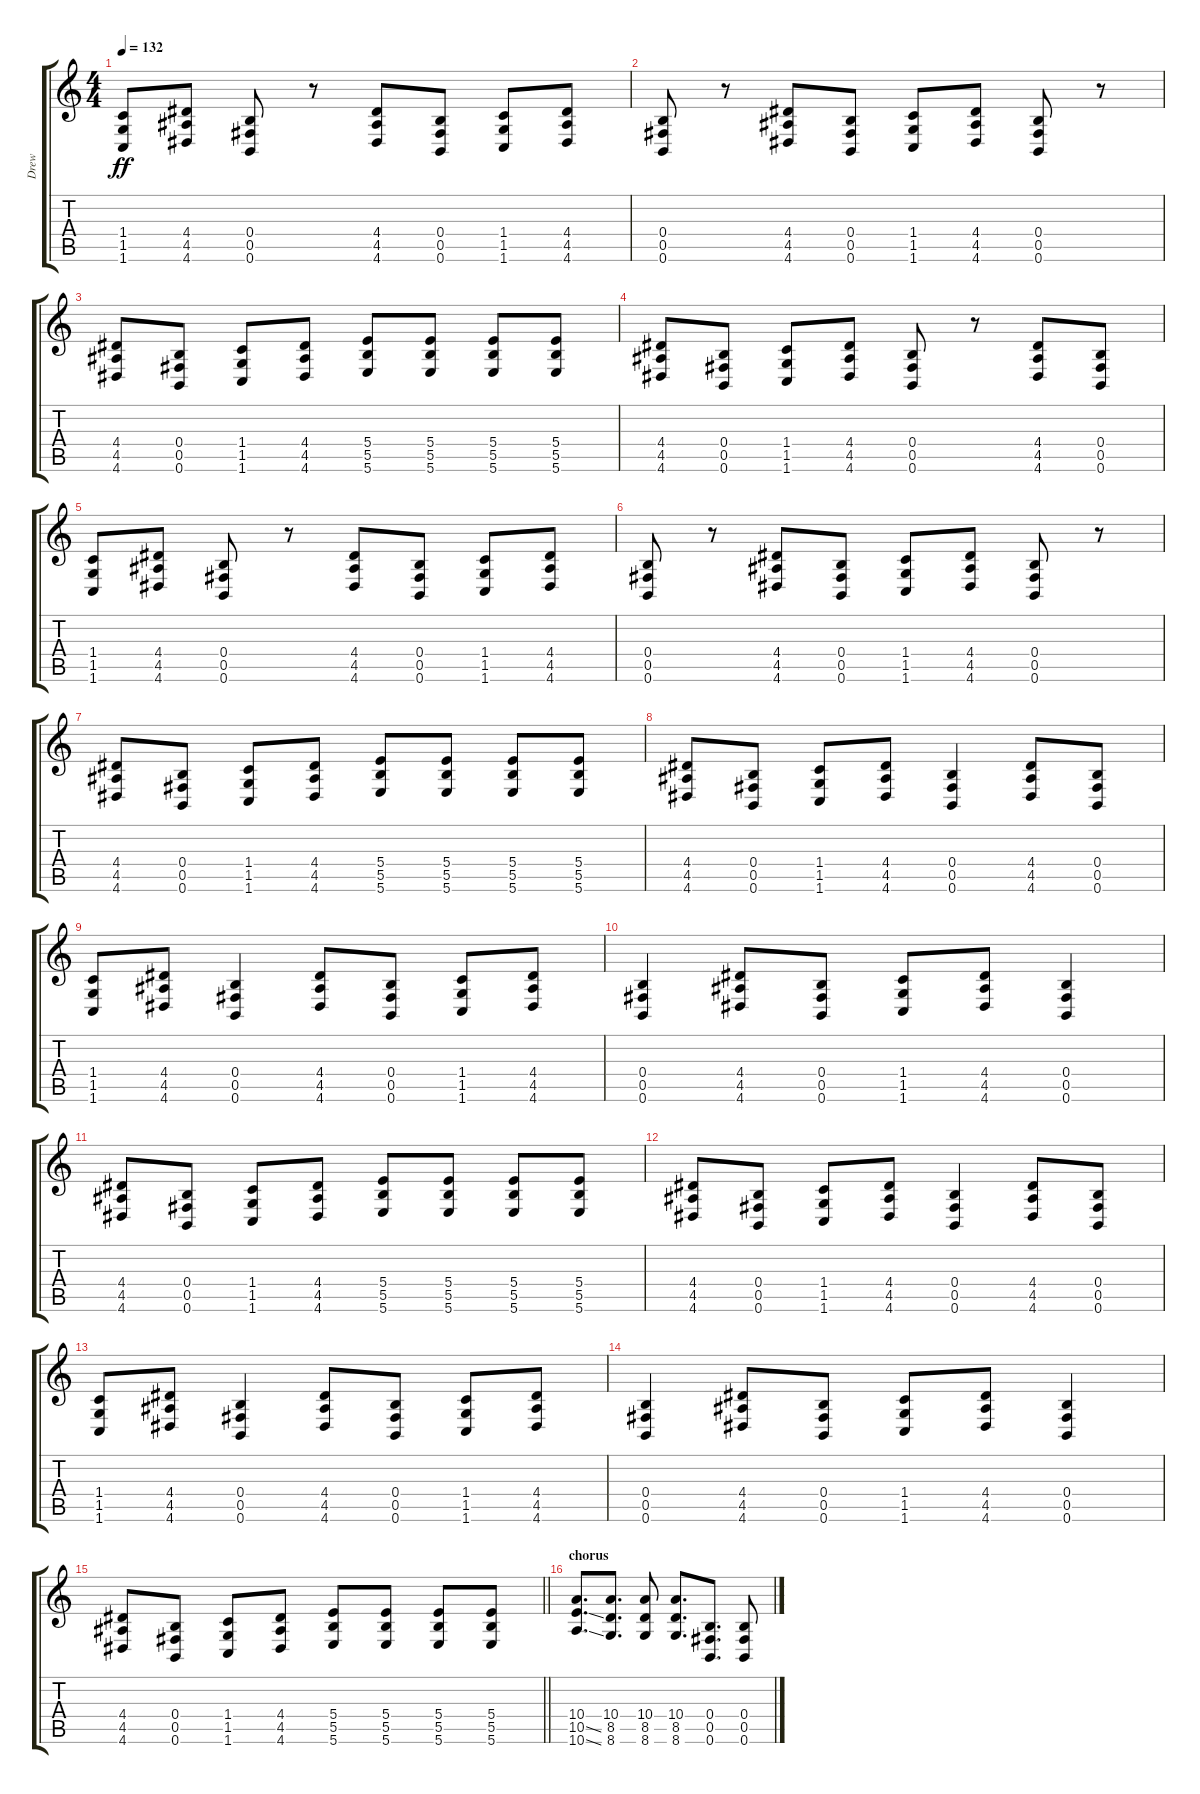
\track ("Drew" "Drew") {instrument distortionguitar}
\staff {score tabs}
\tuning (E4 B3 G3 B2 Gb2 B1) {hide}
\ts (4 4)
\tempo 132
\clef g2
\ks c
(1.4 1.5 1.6).8{dy ff} (4.4 4.5 4.6).8 (0.4 0.5 0.6).8 r.8 (4.4 4.5 4.6).8 (0.4 0.5 0.6).8 (1.4 1.5 1.6).8 (4.4 4.5 4.6).8 |
(0.4 0.5 0.6).8 r.8 (4.4 4.5 4.6).8 (0.4 0.5 0.6).8 (1.4 1.5 1.6).8 (4.4 4.5 4.6).8 (0.4 0.5 0.6).8 r.8 |
(4.4 4.5 4.6).8 (0.4 0.5 0.6).8 (1.4 1.5 1.6).8 (4.4 4.5 4.6).8 (5.4 5.5 5.6).8 (5.4 5.5 5.6).8 (5.4 5.5 5.6).8 (5.4 5.5 5.6).8 |
(4.4 4.5 4.6).8 (0.4 0.5 0.6).8 (1.4 1.5 1.6).8 (4.4 4.5 4.6).8 (0.4 0.5 0.6).8 r.8 (4.4 4.5 4.6).8 (0.4 0.5 0.6).8 |
(1.4 1.5 1.6).8 (4.4 4.5 4.6).8 (0.4 0.5 0.6).8 r.8 (4.4 4.5 4.6).8 (0.4 0.5 0.6).8 (1.4 1.5 1.6).8 (4.4 4.5 4.6).8 |
(0.4 0.5 0.6).8 r.8 (4.4 4.5 4.6).8 (0.4 0.5 0.6).8 (1.4 1.5 1.6).8 (4.4 4.5 4.6).8 (0.4 0.5 0.6).8 r.8 |
(4.4 4.5 4.6).8 (0.4 0.5 0.6).8 (1.4 1.5 1.6).8 (4.4 4.5 4.6).8 (5.4 5.5 5.6).8 (5.4 5.5 5.6).8 (5.4 5.5 5.6).8 (5.4 5.5 5.6).8 |
(4.4 4.5 4.6).8 (0.4 0.5 0.6).8 (1.4 1.5 1.6).8 (4.4 4.5 4.6).8 (0.4 0.5 0.6).4 (4.4 4.5 4.6).8 (0.4 0.5 0.6).8 |
(1.4 1.5 1.6).8 (4.4 4.5 4.6).8 (0.4 0.5 0.6).4 (4.4 4.5 4.6).8 (0.4 0.5 0.6).8 (1.4 1.5 1.6).8 (4.4 4.5 4.6).8 |
(0.4 0.5 0.6).4 (4.4 4.5 4.6).8 (0.4 0.5 0.6).8 (1.4 1.5 1.6).8 (4.4 4.5 4.6).8 (0.4 0.5 0.6).4 |
(4.4 4.5 4.6).8 (0.4 0.5 0.6).8 (1.4 1.5 1.6).8 (4.4 4.5 4.6).8 (5.4 5.5 5.6).8 (5.4 5.5 5.6).8 (5.4 5.5 5.6).8 (5.4 5.5 5.6).8 |
(4.4 4.5 4.6).8 (0.4 0.5 0.6).8 (1.4 1.5 1.6).8 (4.4 4.5 4.6).8 (0.4 0.5 0.6).4 (4.4 4.5 4.6).8 (0.4 0.5 0.6).8 |
(1.4 1.5 1.6).8 (4.4 4.5 4.6).8 (0.4 0.5 0.6).4 (4.4 4.5 4.6).8 (0.4 0.5 0.6).8 (1.4 1.5 1.6).8 (4.4 4.5 4.6).8 |
(0.4 0.5 0.6).4 (4.4 4.5 4.6).8 (0.4 0.5 0.6).8 (1.4 1.5 1.6).8 (4.4 4.5 4.6).8 (0.4 0.5 0.6).4 |
\barLineRight lightlight
(4.4 4.5 4.6).8 (0.4 0.5 0.6).8 (1.4 1.5 1.6).8 (4.4 4.5 4.6).8 (5.4 5.5 5.6).8 (5.4 5.5 5.6).8 (5.4 5.5 5.6).8 (5.4 5.5 5.6).8 |
\section ("" "chorus")
(10.4 10.5{ss} 10.6{ss}).8{d} (10.4 8.5 8.6).8{d} (10.4 8.5 8.6).8 (10.4 8.5 8.6).8{d} (0.4 0.5 0.6).8{d} (0.4 0.5 0.6).8
